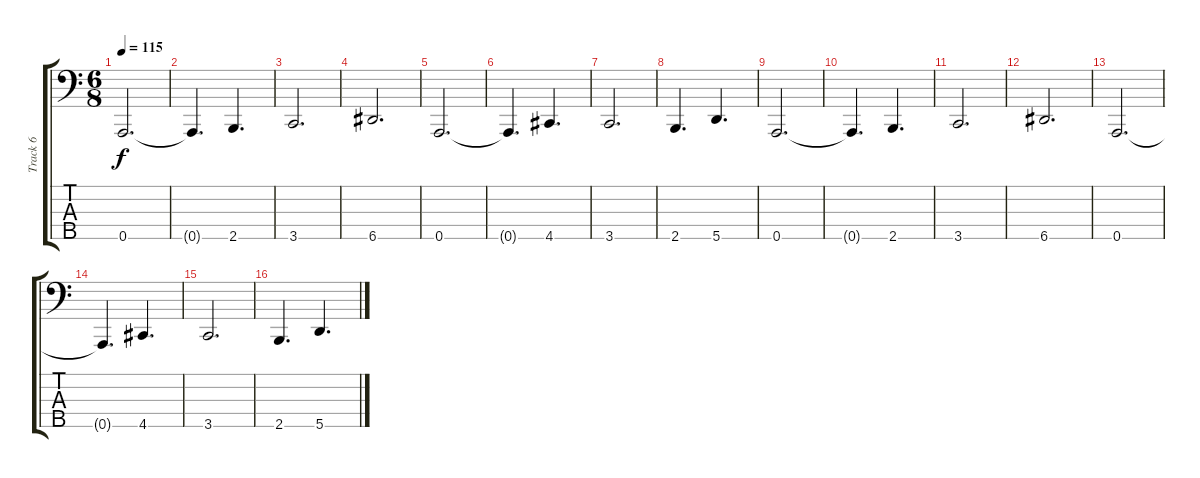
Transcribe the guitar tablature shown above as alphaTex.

\track ("Track 6" "Track 6") {instrument electricbasspick}
\staff {score tabs}
\tuning (G2 D2 A1 E1 A0) {hide}
\ts (6 8)
\tempo 115
\clef f4
\ks c
0.5.2{d dy f} |
0.5{t}.4{d} 2.5.4{d} |
3.5.2{d} |
6.5.2{d} |
0.5.2{d} |
0.5{t}.4{d} 4.5.4{d} |
3.5.2{d} |
2.5.4{d} 5.5.4{d} |
0.5.2{d} |
0.5{t}.4{d} 2.5.4{d} |
3.5.2{d} |
6.5.2{d} |
0.5.2{d} |
0.5{t}.4{d} 4.5.4{d} |
3.5.2{d} |
2.5.4{d} 5.5.4{d}
